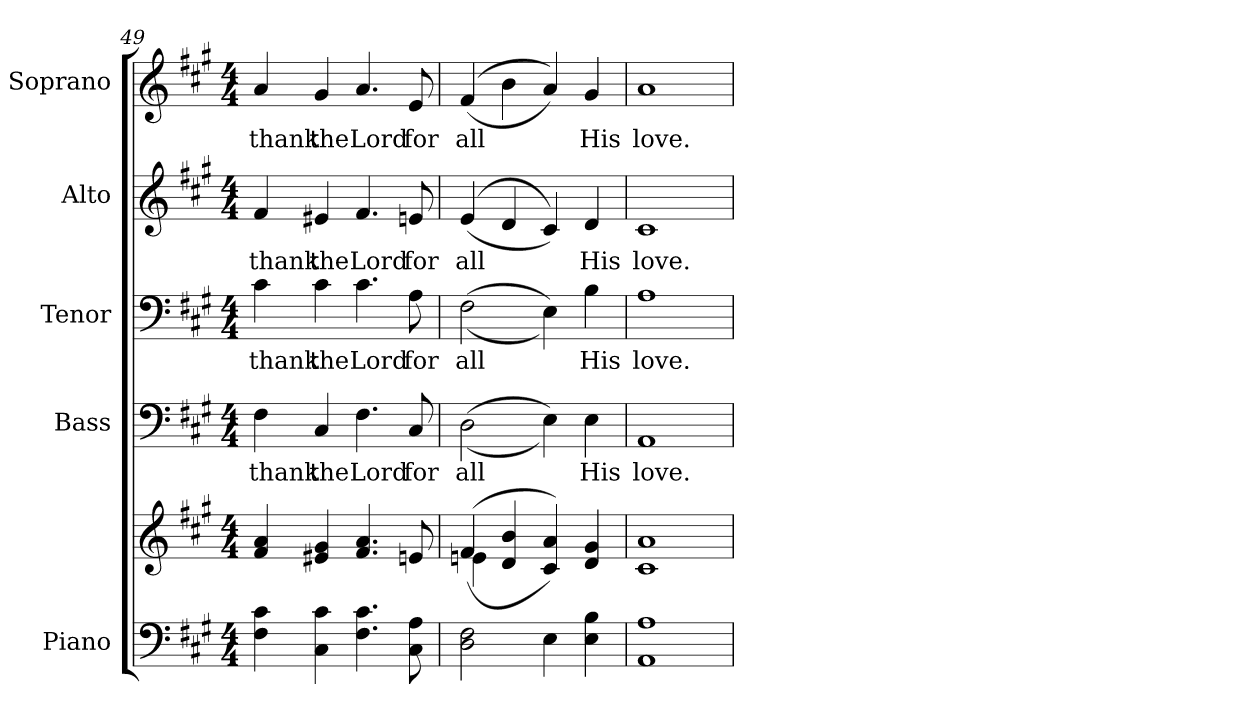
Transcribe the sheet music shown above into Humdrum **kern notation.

**kern	**kern	**kern	**text	**kern	**text	**kern	**text	**kern	**text
*part5	*part5	*part4	*part4	*part3	*part3	*part2	*part2	*part1	*part1
*staff6	*staff5	*staff4	*staff4	*staff3	*staff3	*staff2	*staff2	*staff1	*staff1
*I"Piano	*	*I"Bass	*	*I"Tenor	*	*I"Alto	*	*I"Soprano	*
*I'Pno.	*	*I'B.	*	*I'T.	*	*I'A.	*	*I'S.	*
*clefF4	*clefG2	*clefF4	*	*clefF4	*	*clefG2	*	*clefG2	*
*k[f#c#g#]	*k[f#c#g#]	*k[f#c#g#]	*	*k[f#c#g#]	*	*k[f#c#g#]	*	*k[f#c#g#]	*
*A:	*A:	*A:	*	*A:	*	*A:	*	*A:	*
*M4/4	*M4/4	*M4/4	*	*M4/4	*	*M4/4	*	*M4/4	*
=49	=49	=49	=49	=49	=49	=49	=49	=49	=49
!	!	!	!LO:LY:b:color=#000000	!	!	!	!	!	!
!	!	!	!	!	!LO:LY:b:color=#000000	!	!	!	!
!	!	!	!	!	!	!	!LO:LY:b:color=#000000	!	!
!	!	!	!	!	!	!	!	!	!LO:LY:b:color=#000000
4F#i\ 4c#i	4f#i/ 4ai	4F#i\	thank	4c#i\	thank	4f#i/	thank	4ai/	thank
!	!	!	!LO:LY:b:color=#000000	!	!	!	!	!	!
!	!	!	!	!	!LO:LY:b:color=#000000	!	!	!	!
!	!	!	!	!	!	!	!LO:LY:b:color=#000000	!	!
!	!	!	!	!	!	!	!	!	!LO:LY:b:color=#000000
4C#i\ 4c#i	4e#Xi/ 4g#i	4C#i/	the	4c#i\	the	4e#Xi/	the	4g#i/	the
!	!	!	!LO:LY:b:color=#000000	!	!	!	!	!	!
!	!	!	!	!	!LO:LY:b:color=#000000	!	!	!	!
!	!	!	!	!	!	!	!LO:LY:b:color=#000000	!	!
!	!	!	!	!	!	!	!	!	!LO:LY:b:color=#000000
4.F#i\ 4.c#i	4.f#i/ 4.ai	4.F#i\	Lord	4.c#i\	Lord	4.f#i/	Lord	4.ai/	Lord
!	!	!	!LO:LY:b:color=#000000	!	!	!	!	!	!
!	!	!	!	!	!LO:LY:b:color=#000000	!	!	!	!
!	!	!	!	!	!	!	!LO:LY:b:color=#000000	!	!
!	!	!	!	!	!	!	!	!	!LO:LY:b:color=#000000
8C#i\ 8Ai	8eni/	8C#i/	for	8Ai\	for	8eni/	for	8ei/	for
!!LO:PB:g=z
=50	=50	=50	=50	=50	=50	=50	=50	=50	=50
*	*^	*	*	*	*	*	*	*	*
!	!	!	!	!LO:LY:b:color=#000000	!	!	!	!	!	!
!	!	!	!	!	!	!LO:LY:b:color=#000000	!	!	!	!
!	!	!	!	!	!	!	!	!LO:LY:b:color=#000000	!	!
!	!	!	!	!	!	!	!	!	!	!LO:LY:b:color=#000000
2Di\ 2F#i	((4f#i/	4eni\	((2Di\	all	((2F#i\	all	((4ei/	all	((4f#i/	all
.	4di/ 4bi	4ryy	.	.	.	.	4di/	.	4bi\	.
4Ei\	4c#i/ 4ai))	2ryy	4Ei\))	.	4Ei\))	.	4c#i/))	.	4ai/))	.
!	!	!	!	!LO:LY:b:color=#000000	!	!	!	!	!	!
!	!	!	!	!	!	!LO:LY:b:color=#000000	!	!	!	!
!	!	!	!	!	!	!	!	!LO:LY:b:color=#000000	!	!
!	!	!	!	!	!	!	!	!	!	!LO:LY:b:color=#000000
4Ei\ 4Bi	4di/ 4g#i	.	4Ei\	His	4Bi\	His	4di/	His	4g#i/	His
*	*v	*v	*	*	*	*	*	*	*	*
=51	=51	=51	=51	=51	=51	=51	=51	=51	=51
!	!	!	!LO:LY:b:color=#000000	!	!	!	!	!	!
!	!	!	!	!	!LO:LY:b:color=#000000	!	!	!	!
!	!	!	!	!	!	!	!LO:LY:b:color=#000000	!	!
!	!	!	!	!	!	!	!	!	!LO:LY:b:color=#000000
1AAi 1Ai	1c#i 1ai	1AAi	love.	1Ai	love.	1c#i	love.	1ai	love.
=	=	=	=	=	=	=	=	=	=
*-	*-	*-	*-	*-	*-	*-	*-	*-	*-
